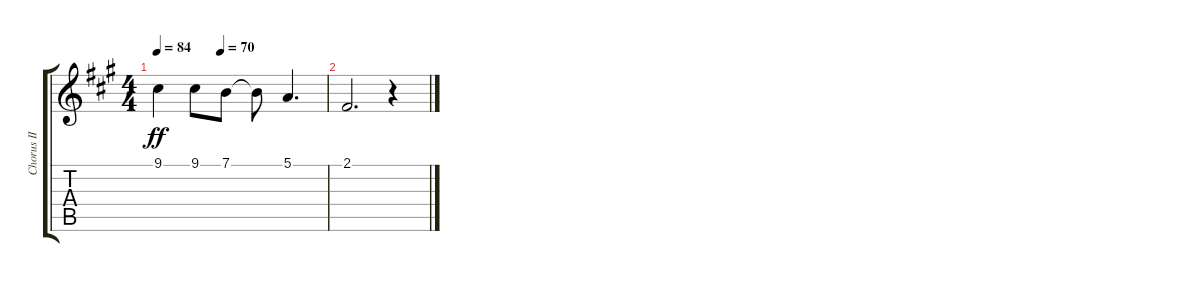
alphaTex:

\track ("Chorus II" "Chorus II") {instrument voiceoohs}
\staff {score tabs}
\tuning (E4 B3 G3 D3 A2 E2) {hide}
\ts (4 4)
\tempo 84
\tempo (70 0.375)
\clef g2
\ks a
9.1.4{dy ff} 9.1.8 7.1.8 7.1{t}.8 5.1.4{d} |
2.1.2{d} r.4
